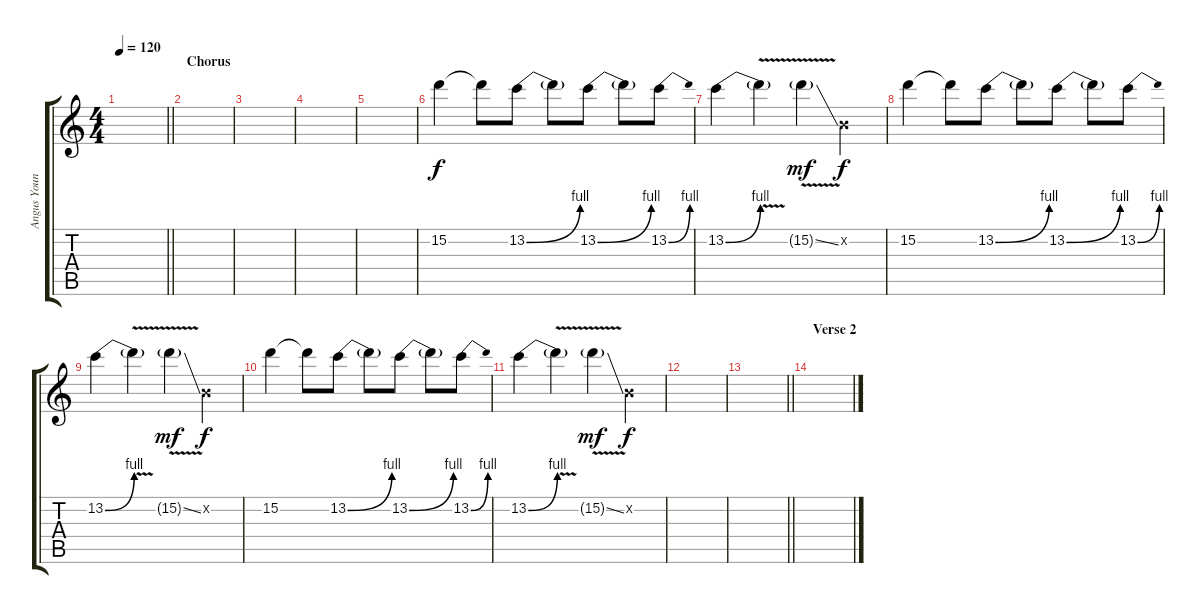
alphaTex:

\track ("Angus Young Lead" "Angus Youn") {instrument overdrivenguitar}
\staff {score tabs}
\tuning (E4 B3 G3 D3 A2 E2) {hide}
\ts (4 4)
\tempo 120
\clef g2
\barLineRight lightlight
\ks c
|
\section ("" "Chorus")
|
|
|
|
15.2.4 15.2{t}.8 13.2{be (bend 0 0 60 4)}.8 13.2{t}.8 13.2{be (bend 0 0 60 4)}.8 13.2{t}.8 13.2{be (bend 0 0 60 4)}.8 |
13.2{be (bend 0 0 60 4)}.4 13.2{v t}.4 15.2{v ss g}.4{dy mf} 0.2{x}.4{dy f} |
15.2.4 15.2{t}.8 13.2{be (bend 0 0 60 4)}.8 13.2{t}.8 13.2{be (bend 0 0 60 4)}.8 13.2{t}.8 13.2{be (bend 0 0 60 4)}.8 |
13.2{be (bend 0 0 60 4)}.4 13.2{v t}.4 15.2{v ss g}.4{dy mf} 0.2{x}.4{dy f} |
15.2.4 15.2{t}.8 13.2{be (bend 0 0 60 4)}.8 13.2{t}.8 13.2{be (bend 0 0 60 4)}.8 13.2{t}.8 13.2{be (bend 0 0 60 4)}.8 |
13.2{be (bend 0 0 60 4)}.4 13.2{v t}.4 15.2{v ss g}.4{dy mf} 0.2{x}.4{dy f} |
|
\barLineRight lightlight
|
\section ("" "Verse 2")
